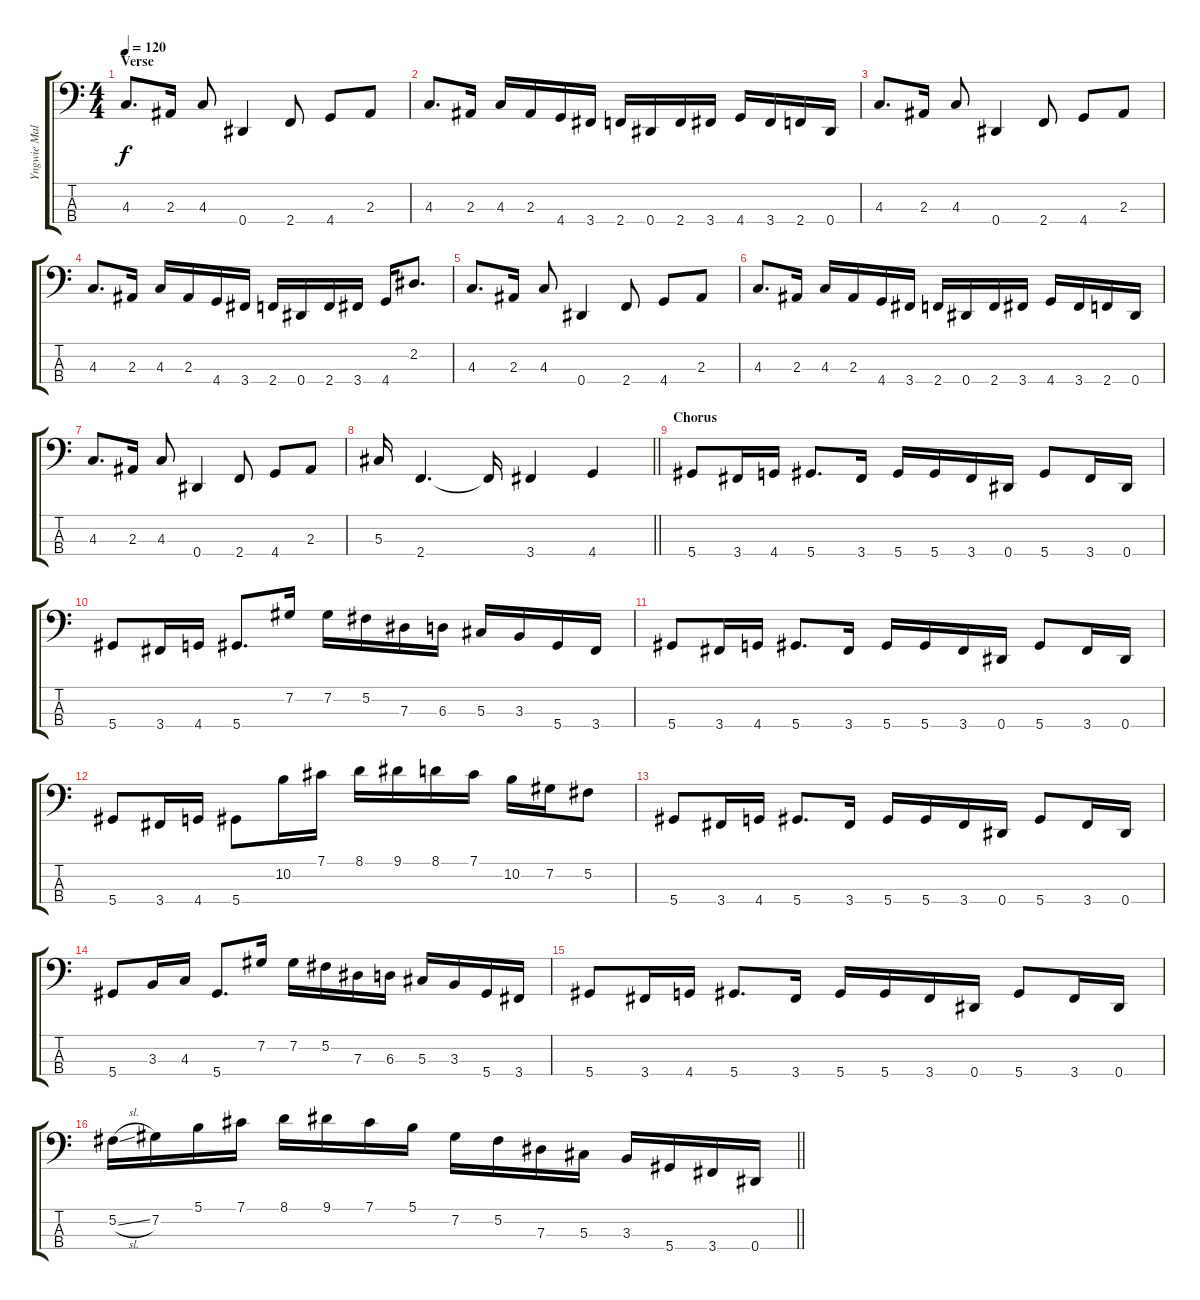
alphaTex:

\track ("Yngwie Malmsteen" "Yngwie Mal") {instrument electricbassfinger}
\staff {score tabs}
\tuning (Gb2 Db2 Ab1 Eb1) {hide}
\ts (4 4)
\section ("" "Verse")
\tempo 120
\clef f4
\ks c
4.3.8{d dy f} 2.3.16 4.3.8 0.4.4 2.4.8 4.4.8 2.3.8 |
4.3.8{d} 2.3.16 4.3.16 2.3.16 4.4.16 3.4.16 2.4.16 0.4.16 2.4.16 3.4.16 4.4.16 3.4.16 2.4.16 0.4.16 |
4.3.8{d} 2.3.16 4.3.8 0.4.4 2.4.8 4.4.8 2.3.8 |
4.3.8{d} 2.3.16 4.3.16 2.3.16 4.4.16 3.4.16 2.4.16 0.4.16 2.4.16 3.4.16 4.4.16 2.2.8{d} |
4.3.8{d} 2.3.16 4.3.8 0.4.4 2.4.8 4.4.8 2.3.8 |
4.3.8{d} 2.3.16 4.3.16 2.3.16 4.4.16 3.4.16 2.4.16 0.4.16 2.4.16 3.4.16 4.4.16 3.4.16 2.4.16 0.4.16 |
4.3.8{d} 2.3.16 4.3.8 0.4.4 2.4.8 4.4.8 2.3.8 |
\barLineRight lightlight
5.3.16 2.4.4{d} 2.4{t}.16 3.4.4 4.4.4 |
\section ("" "Chorus")
5.4.8 3.4.16 4.4.16 5.4.8{d} 3.4.16 5.4.16 5.4.16 3.4.16 0.4.16 5.4.8 3.4.16 0.4.16 |
5.4.8 3.4.16 4.4.16 5.4.8{d} 7.2.16 7.2.16 5.2.16 7.3.16 6.3.16 5.3.16 3.3.16 5.4.16 3.4.16 |
5.4.8 3.4.16 4.4.16 5.4.8{d} 3.4.16 5.4.16 5.4.16 3.4.16 0.4.16 5.4.8 3.4.16 0.4.16 |
5.4.8 3.4.16 4.4.16 5.4.8 10.2.16 7.1.16 8.1.16 9.1.16 8.1.16 7.1.16 10.2.16 7.2.16 5.2.8 |
5.4.8 3.4.16 4.4.16 5.4.8{d} 3.4.16 5.4.16 5.4.16 3.4.16 0.4.16 5.4.8 3.4.16 0.4.16 |
5.4.8 3.3.16 4.3.16 5.4.8{d} 7.2.16 7.2.16 5.2.16 7.3.16 6.3.16 5.3.16 3.3.16 5.4.16 3.4.16 |
5.4.8 3.4.16 4.4.16 5.4.8{d} 3.4.16 5.4.16 5.4.16 3.4.16 0.4.16 5.4.8 3.4.16 0.4.16 |
\barLineRight lightlight
5.2{sl}.16 7.2.16 5.1.16 7.1.16 8.1.16 9.1.16 7.1.16 5.1.16 7.2.16 5.2.16 7.3.16 5.3.16 3.3.16 5.4.16 3.4.16 0.4.16
